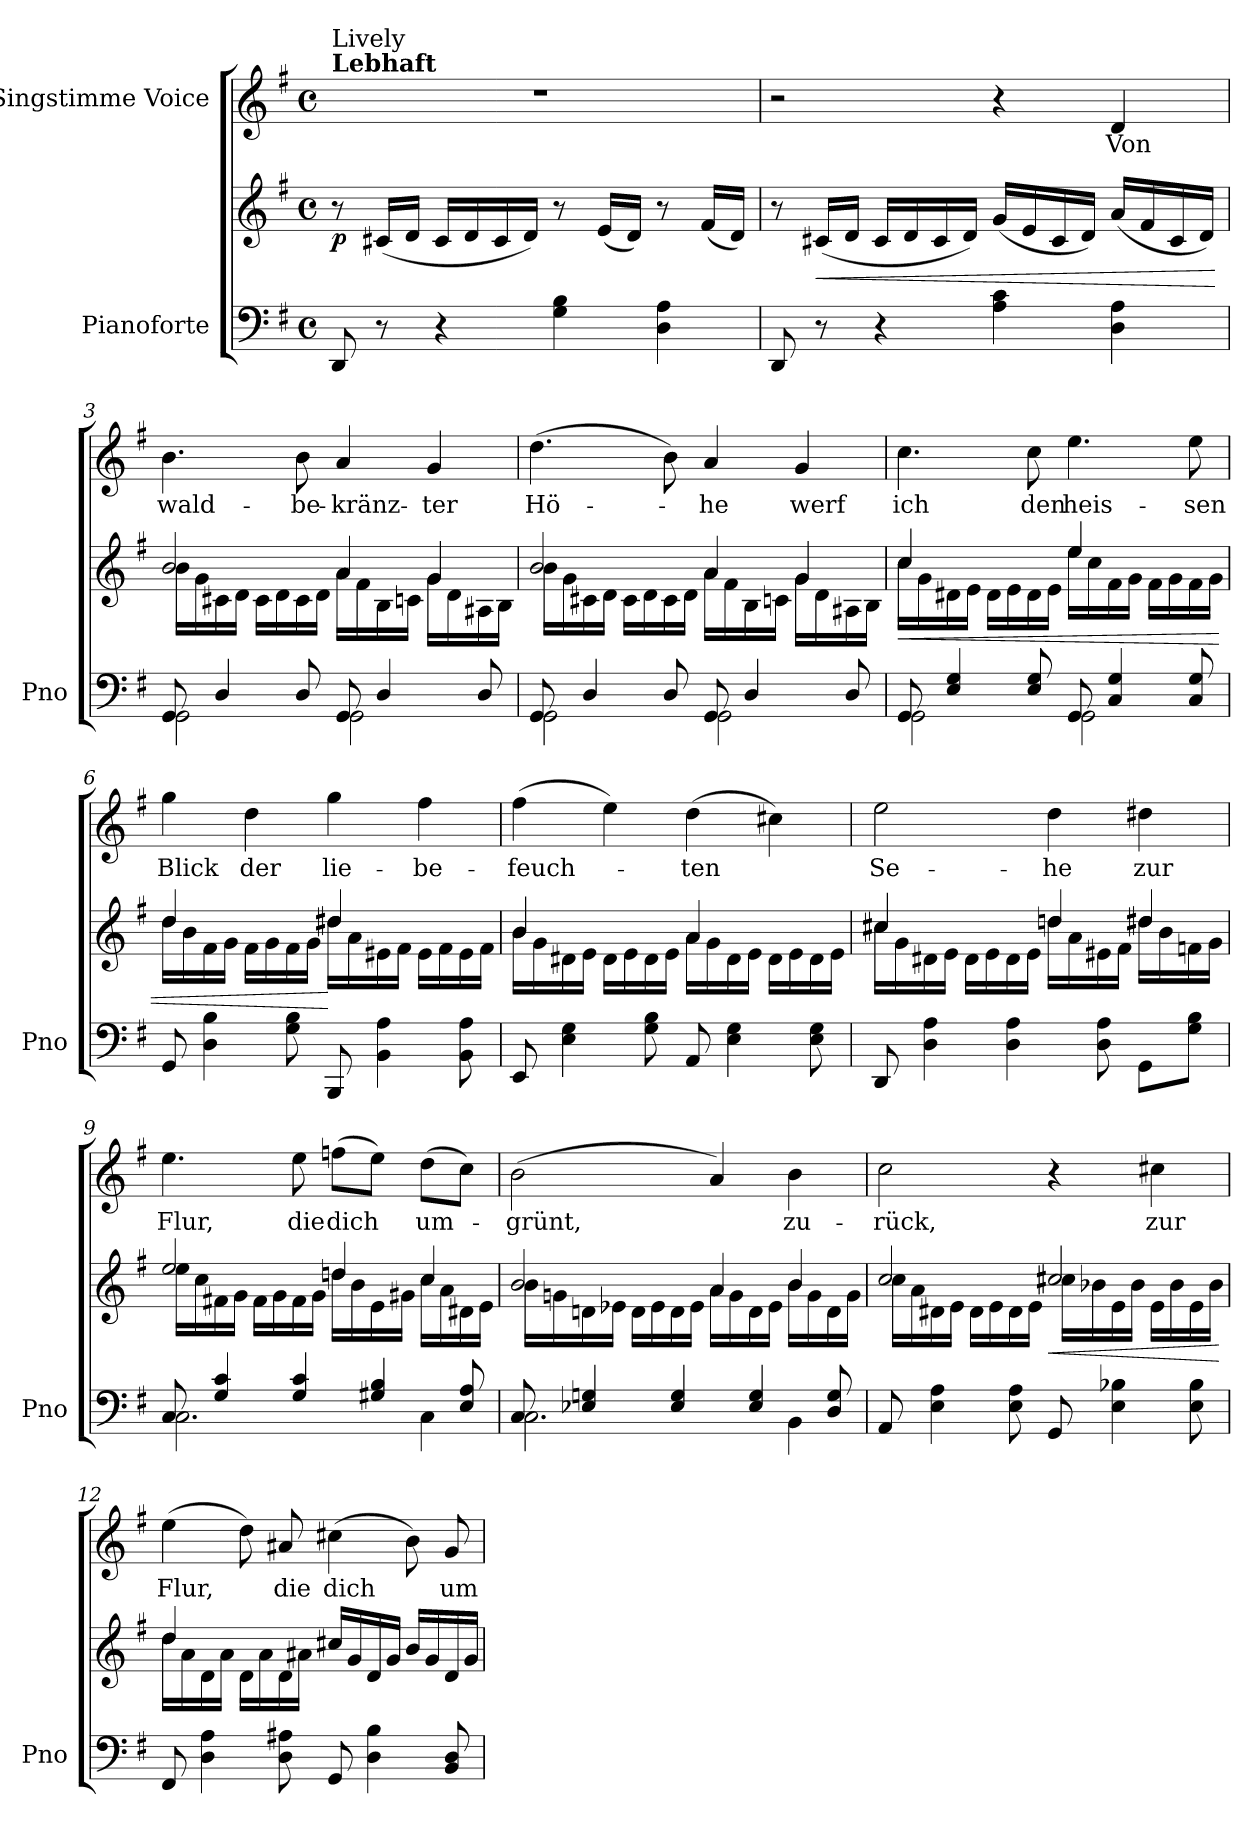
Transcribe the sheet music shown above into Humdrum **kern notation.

**kern	**kern	**dynam	**kern	**text
*part2	*part2	*part2	*part1	*part1
*staff3	*staff2	*staff2/3	*staff1	*staff1
*I"Pianoforte	*	*	*I"Singstimme Voice	*
*I'Pno	*	*	*	*
*clefF4	*clefG2	*	*clefG2	*
*k[f#]	*k[f#]	*	*k[f#]	*
*M4/4	*M4/4	*	*M4/4	*
*met(c)	*met(c)	*	*met(c)	*
=1	=1	=1	=1	=1
!	!	!	!LO:TX:a:B:t=Lebhaft	!
!	!	!	!LO:TX:a:t=Lively	!
!	!	!LO:DY:b	!	!
8DD/	8r	p	1r	.
8r	(<16c#X/LL	.	.	.
.	16d/JJ	.	.	.
4r	16c#/LL	.	.	.
.	16d/	.	.	.
.	16c#/	.	.	.
.	16d/JJ)	.	.	.
4G\ 4B\	8r	.	.	.
.	(<16e/LL	.	.	.
.	16d/JJ)	.	.	.
4D\ 4A\	8r	.	.	.
.	(<16f#/LL	.	.	.
.	16d/JJ)	.	.	.
=2	=2	=2	=2	=2
8DD/	8r	.	2r	.
!	!	!LO:HP:b	!	!
8r	(<16c#X/LL	<	.	.
.	16d/JJ	.	.	.
4r	16c#/LL	.	.	.
.	16d/	.	.	.
.	16c#/	.	.	.
.	16d/JJ)	.	.	.
4A\ 4c\	(<16g/LL	.	4r	.
.	16e/	.	.	.
.	16c#/	.	.	.
.	16d/JJ)	.	.	.
!	!	!	!	!LO:LY:b
4D\ 4A\	(<16a/LL	.	4d/	Von
.	16f#/	.	.	.
.	16c#/	.	.	.
.	16d/JJ)	.	.	.
.	.	[	.	.
!!LO:LB:g=z
=3	=3	=3	=3	=3
*^	*^	*	*	*
!	!	!	!	!	!	!LO:LY:b
8GG/	2GG\	2b/	16b\LL	.	4.b\	wald-
.	.	.	16g\	.	.	.
4D/	.	.	16c#X\	.	.	.
.	.	.	16d\JJ	.	.	.
.	.	.	16c#\LL	.	.	.
.	.	.	16d\	.	.	.
!	!	!	!	!	!	!LO:LY:b
8D/	.	.	16c#\	.	8b\	-be-
.	.	.	16d\JJ	.	.	.
!	!	!	!	!	!	!LO:LY:b
8GG/	2GG\	4a/	16a\LL	.	4a/	-kränz-
.	.	.	16f#\	.	.	.
4D/	.	.	16B\	.	.	.
.	.	.	16cn\JJ	.	.	.
!	!	!	!	!	!	!LO:LY:b
.	.	4g/	16g\LL	.	4g/	-ter
.	.	.	16d\	.	.	.
8D/	.	.	16A#X\	.	.	.
.	.	.	16B\JJ	.	.	.
=4	=4	=4	=4	=4	=4	=4
!	!	!	!	!	!	!LO:LY:b
8GG/	2GG\	2b/	16b\LL	.	(>4.dd\	Hö-
.	.	.	16g\	.	.	.
4D/	.	.	16c#X\	.	.	.
.	.	.	16d\JJ	.	.	.
.	.	.	16c#\LL	.	.	.
.	.	.	16d\	.	.	.
8D/	.	.	16c#\	.	8b\)	.
.	.	.	16d\JJ	.	.	.
!	!	!	!	!	!	!LO:LY:b
8GG/	2GG\	4a/	16a\LL	.	4a/	he
.	.	.	16f#\	.	.	.
4D/	.	.	16B\	.	.	.
.	.	.	16cn\JJ	.	.	.
!	!	!	!	!	!	!LO:LY:b
.	.	4g/	16g\LL	.	4g/	werf
.	.	.	16d\	.	.	.
8D/	.	.	16A#X\	.	.	.
.	.	.	16B\JJ	.	.	.
=5	=5	=5	=5	=5	=5	=5
!	!	!	!	!LO:HP:b	!	!LO:LY:b
8GG/	2GG\	4cc/	16cc\LL	<	4.cc\	ich
.	.	.	16g\	.	.	.
4E/ 4G/	.	.	16d#X\	.	.	.
.	.	.	16e\JJ	.	.	.
.	.	4ryy	16d#\LL	.	.	.
.	.	.	16e\	.	.	.
!	!	!	!	!	!	!LO:LY:b
8E/ 8G/	.	.	16d#\	.	8cc\	den
.	.	.	16e\JJ	.	.	.
!	!	!	!	!	!	!LO:LY:b
8GG/	2GG\	4ee/	16ee\LL	.	4.ee\	heis-
.	.	.	16cc\	.	.	.
4C/ 4G/	.	.	16f#\	.	.	.
.	.	.	16g\JJ	.	.	.
.	.	4ryy	16f#\LL	.	.	.
.	.	.	16g\	.	.	.
!	!	!	!	!	!	!LO:LY:b
8C/ 8G/	.	.	16f#\	.	8ee\	-sen
.	.	.	16g\JJ	.	.	.
*v	*v	*	*	*	*	*
!!LO:LB:g=z
=6	=6	=6	=6	=6	=6
!	!	!	!	!	!LO:LY:b
8GG/	4dd/	16dd\LL	.	4gg\	Blick
.	.	16b\	.	.	.
4D\ 4B\	.	16f#\	.	.	.
.	.	16g\JJ	.	.	.
!	!	!	!	!	!LO:LY:b
.	4ryy	16f#\LL	.	4dd\	der
.	.	16g\	.	.	.
8G\ 8B\	.	16f#\	.	.	.
.	.	16g\JJ	.	.	.
!	!	!	!	!	!LO:LY:b
8BBB/	4dd#X/	16dd#\LL	[	4gg\	lie-
.	.	16a\	.	.	.
4BB\ 4A\	.	16e#X\	.	.	.
.	.	16f#\JJ	.	.	.
!	!	!	!	!	!LO:LY:b
.	4ryy	16e#\LL	.	4ff#\	-be-
.	.	16f#\	.	.	.
8BB\ 8A\	.	16e#\	.	.	.
.	.	16f#\JJ	.	.	.
=7	=7	=7	=7	=7	=7
!	!	!	!	!	!LO:LY:b
8EE/	4b/	16b\LL	.	(>4ff#\	-feuch-
.	.	16g\	.	.	.
4E\ 4G\	.	16d#X\	.	.	.
.	.	16e\JJ	.	.	.
.	4ryy	16d#\LL	.	4ee\)	.
.	.	16e\	.	.	.
8G\ 8B\	.	16d#\	.	.	.
.	.	16e\JJ	.	.	.
!	!	!	!	!	!LO:LY:b
8AA/	4a/	16a\LL	.	(>4dd\	-ten
.	.	16g\	.	.	.
4E\ 4G\	.	16d#\	.	.	.
.	.	16e\JJ	.	.	.
.	4ryy	16d#\LL	.	4cc#X\)	.
.	.	16e\	.	.	.
8E\ 8G\	.	16d#\	.	.	.
.	.	16e\JJ	.	.	.
=8	=8	=8	=8	=8	=8
!	!	!	!	!	!LO:LY:b
8DD/	4cc#X/	16cc#\LL	.	2ee\	Se-
.	.	16g\	.	.	.
4D\ 4A\	.	16d#X\	.	.	.
.	.	16e\JJ	.	.	.
.	4ryy	16d#\LL	.	.	.
.	.	16e\	.	.	.
4D\ 4A\	.	16d#\	.	.	.
.	.	16e\JJ	.	.	.
!	!	!	!	!	!LO:LY:b
.	4ddn/	16dd\LL	.	4dd\	-he
.	.	16a\	.	.	.
8D\ 8A\	.	16e#X\	.	.	.
.	.	16f#\JJ	.	.	.
!	!	!	!	!	!LO:LY:b
8GG\L	4dd#X/	16dd#\LL	.	4dd#X\	zur
.	.	16b\	.	.	.
8G\ 8B\J	.	16fn\	.	.	.
.	.	16g\JJ	.	.	.
!!LO:PB:g=z
=9	=9	=9	=9	=9	=9
*^	*	*	*	*	*
!	!	!	!	!	!	!LO:LY:b
8C/	2.C\	2ee/	16ee\LL	.	4.ee\	Flur,
.	.	.	16cc\	.	.	.
4G/ 4c/	.	.	16f#X\	.	.	.
.	.	.	16g\JJ	.	.	.
.	.	.	16f#\LL	.	.	.
.	.	.	16g\	.	.	.
!	!	!	!	!	!	!LO:LY:b
4G/ 4c/	.	.	16f#\	.	8ee\	die
.	.	.	16g\JJ	.	.	.
!	!	!	!	!	!	!LO:LY:b
.	.	4ddn/	16dd\LL	.	(>8ffn\L	dich
.	.	.	16b\	.	.	.
4G#X/ 4B/	.	.	16e\	.	8ee\J)	.
.	.	.	16g#X\JJ	.	.	.
!	!	!	!	!	!	!LO:LY:b
.	4C\	4cc/	16cc\LL	.	(>8dd\L	um-
.	.	.	16a\	.	.	.
8E/ 8A/	.	.	16d#X\	.	8cc\J)	.
.	.	.	16e\JJ	.	.	.
=10	=10	=10	=10	=10	=10	=10
!	!	!	!	!	!	!LO:LY:b
8C/	2.C\	2b/	16b\LL	.	(>2b\	-grünt,
.	.	.	16gn\	.	.	.
4E-X/ 4Gn/	.	.	16dn\	.	.	.
.	.	.	16e-X\JJ	.	.	.
.	.	.	16d\LL	.	.	.
.	.	.	16e-\	.	.	.
4E-/ 4G/	.	.	16d\	.	.	.
.	.	.	16e-\JJ	.	.	.
.	.	4a/	16a\LL	.	4a/)	.
.	.	.	16g\	.	.	.
4E-/ 4G/	.	.	16d\	.	.	.
.	.	.	16e-\JJ	.	.	.
!	!	!	!	!	!	!LO:LY:b
.	4BB\	4b/	16b\LL	.	4b\	zu-
.	.	.	16g\	.	.	.
8D/ 8G/	.	.	16d\	.	.	.
.	.	.	16g\JJ	.	.	.
*v	*v	*	*	*	*	*
=11	=11	=11	=11	=11	=11
!	!	!	!	!	!LO:LY:b
8AA/	2cc/	16cc\LL	.	2cc\	-rück,
.	.	16a\	.	.	.
4E\ 4A\	.	16d#X\	.	.	.
.	.	16e\JJ	.	.	.
.	.	16d#\LL	.	.	.
.	.	16e\	.	.	.
8E\ 8A\	.	16d#\	.	.	.
.	.	16e\JJ	.	.	.
!	!	!	!LO:HP:b	!	!
8GG/	2cc#X/	16cc#\LL	<	4r	.
.	.	16b-X\	.	.	.
4E\ 4B-X\	.	16e\	.	.	.
.	.	16b-\JJ	.	.	.
!	!	!	!	!	!LO:LY:b
.	.	16e\LL	.	4cc#X\	zur
.	.	16b-\	.	.	.
8E\ 8B-\	.	16e\	.	.	.
.	.	16b-\JJ	.	.	.
*	*v	*v	*	*	*
.	.	[	.	.
!!LO:LB:g=z
=12	=12	=12	=12	=12
*	*^	*	*	*
!	!	!	!	!	!LO:LY:b
8FF#/	4dd/	16dd\LL	.	(>4ee\	Flur,
.	.	16a\	.	.	.
4D\ 4A\	.	16d\	.	.	.
.	.	16a\JJ	.	.	.
.	4ryy	16d\LL	.	8dd\)	.
.	.	16a\	.	.	.
!	!	!	!	!	!LO:LY:b
8D\ 8A#X\	.	16d\	.	8a#X/	die
.	.	16a#X\JJ	.	.	.
!	!	!	!	!	!LO:LY:b
8GG/	4ryy	16cc#X/LL	.	(>4cc#X\	dich
.	.	16g/	.	.	.
4D\ 4B\	.	16d/	.	.	.
.	.	16g/JJ	.	.	.
.	4ryy	16b/LL	.	8b\)	.
.	.	16g/	.	.	.
!	!	!	!	!	!LO:LY:b
8BB/ 8D/	.	16d/	.	8g/	um-
.	.	16g/JJ	.	.	.
*	*v	*v	*	*	*
=	=	=	=	=
*-	*-	*-	*-	*-
